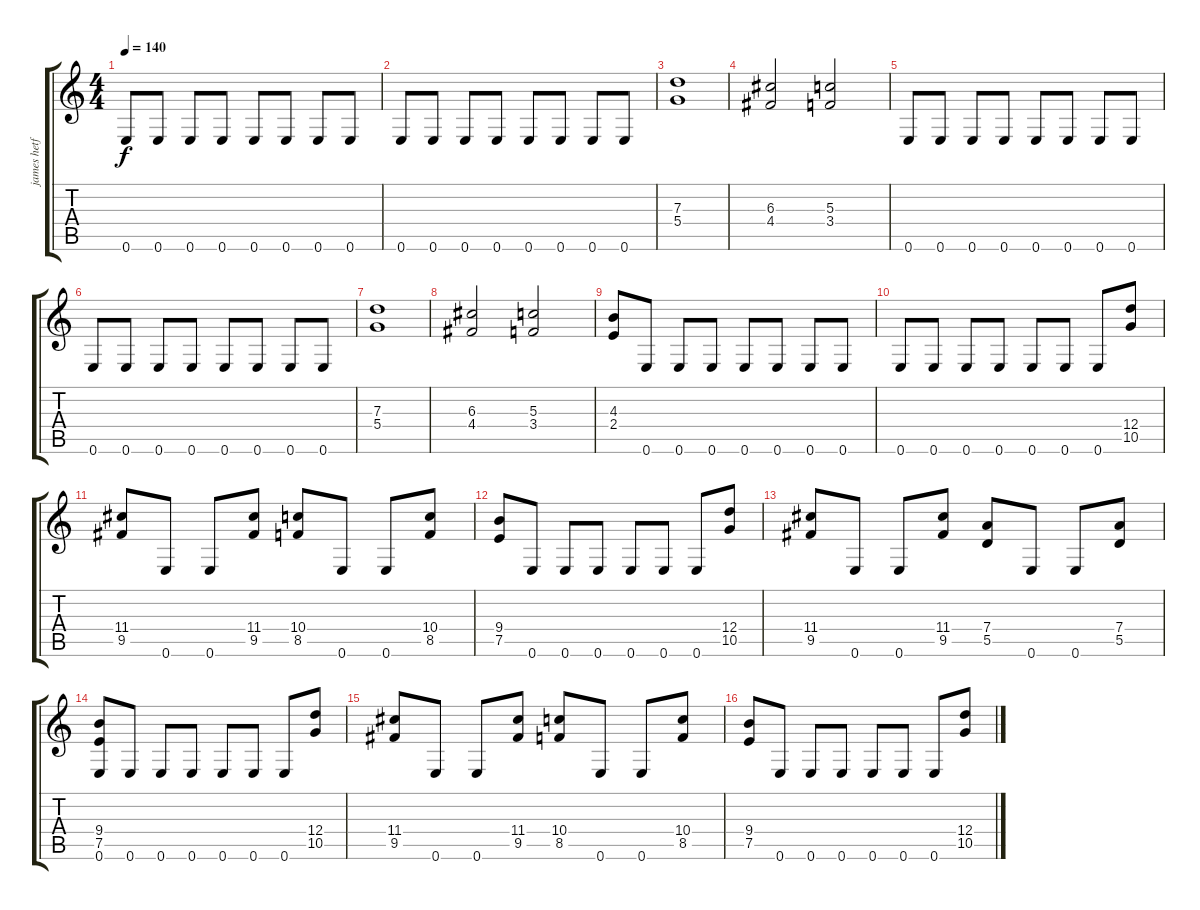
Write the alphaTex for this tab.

\track ("james hetfield" "james hetf") {instrument overdrivenguitar}
\staff {score tabs}
\tuning (E4 B3 G3 D3 A2 E2) {hide}
\ts (4 4)
\tempo 140
\clef g2
\ks c
0.6.8{dy f} 0.6.8 0.6.8 0.6.8 0.6.8 0.6.8 0.6.8 0.6.8 |
0.6.8 0.6.8 0.6.8 0.6.8 0.6.8 0.6.8 0.6.8 0.6.8 |
(7.3 5.4).1 |
(6.3 4.4).2 (5.3 3.4).2 |
0.6.8 0.6.8 0.6.8 0.6.8 0.6.8 0.6.8 0.6.8 0.6.8 |
0.6.8 0.6.8 0.6.8 0.6.8 0.6.8 0.6.8 0.6.8 0.6.8 |
(7.3 5.4).1 |
(6.3 4.4).2 (5.3 3.4).2 |
(4.3 2.4).8 0.6.8 0.6.8 0.6.8 0.6.8 0.6.8 0.6.8 0.6.8 |
0.6.8 0.6.8 0.6.8 0.6.8 0.6.8 0.6.8 0.6.8 (12.4 10.5).8 |
(11.4 9.5).8 0.6.8 0.6.8 (11.4 9.5).8 (10.4 8.5).8 0.6.8 0.6.8 (10.4 8.5).8 |
(9.4 7.5).8 0.6.8 0.6.8 0.6.8 0.6.8 0.6.8 0.6.8 (12.4 10.5).8 |
(11.4 9.5).8 0.6.8 0.6.8 (11.4 9.5).8 (7.4 5.5).8 0.6.8 0.6.8 (7.4 5.5).8 |
(9.4 7.5 0.6).8 0.6.8 0.6.8 0.6.8 0.6.8 0.6.8 0.6.8 (12.4 10.5).8 |
(11.4 9.5).8 0.6.8 0.6.8 (11.4 9.5).8 (10.4 8.5).8 0.6.8 0.6.8 (10.4 8.5).8 |
(9.4 7.5).8 0.6.8 0.6.8 0.6.8 0.6.8 0.6.8 0.6.8 (12.4 10.5).8
